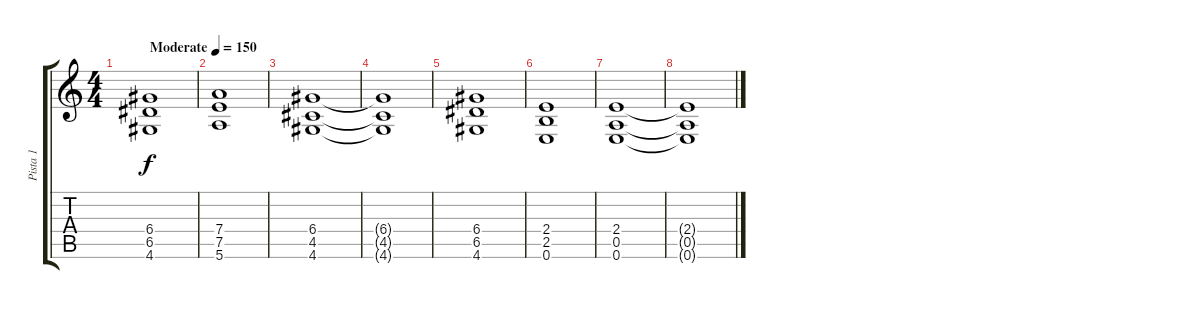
\track ("Pista 1" "Pista 1") {instrument overdrivenguitar}
\staff {score tabs}
\tuning (E4 B3 G3 D3 A2 E2) {hide}
\ts (4 4)
\tempo (150 "Moderate")
\clef g2
\ks c
(6.4 6.5 4.6).1{dy f instrument overdrivenguitar} |
(7.4 7.5 5.6).1 |
(6.4 4.5 4.6).1 |
(6.4{t} 4.5{t} 4.6{t}).1 |
(6.4 6.5 4.6).1 |
(2.4 2.5 0.6).1 |
(2.4 0.5 0.6).1 |
(2.4{t} 0.5{t} 0.6{t}).1
